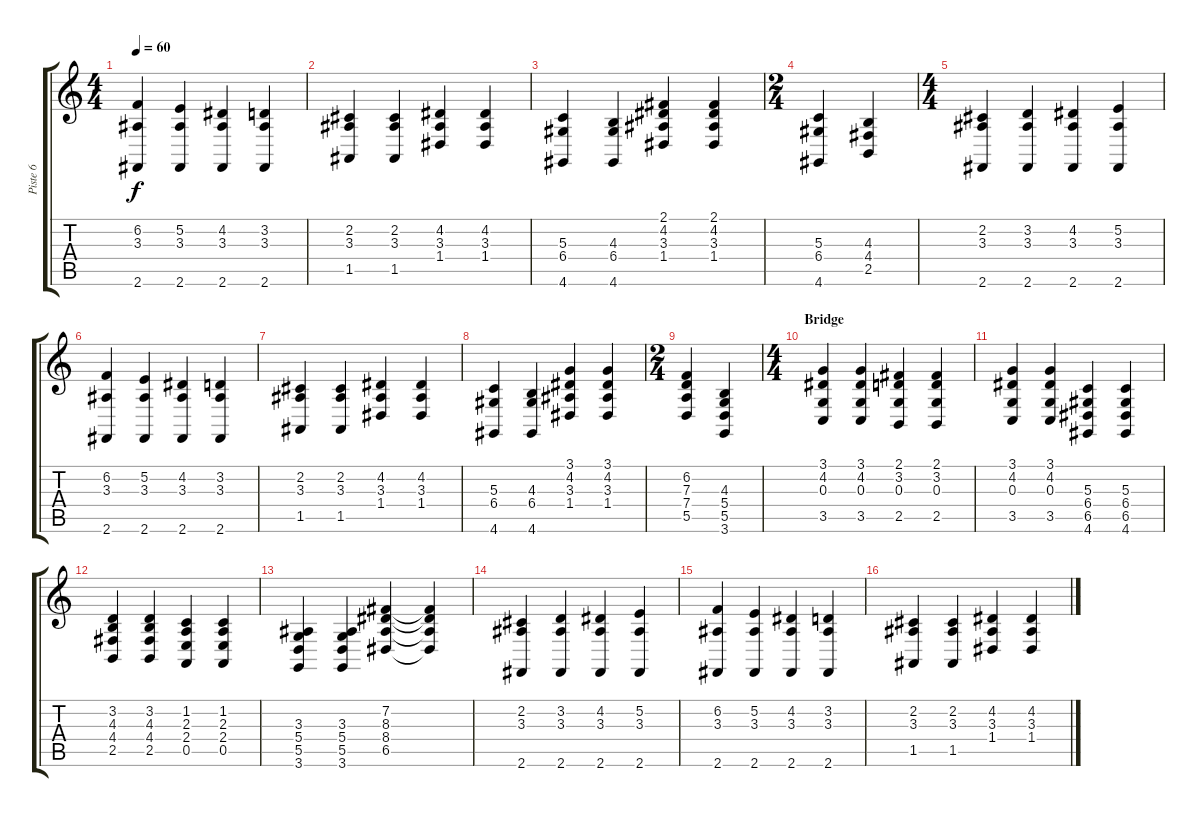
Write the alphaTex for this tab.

\track ("Piste 6" "Piste 6") {instrument tangoaccordion}
\staff {score tabs}
\tuning (E4 B3 G3 D3 A2 E2) {hide}
\ts (4 4)
\tempo 60
\clef g2
\ks c
(6.2 3.3 2.6).4{dy f} (5.2 3.3 2.6).4 (4.2 3.3 2.6).4 (3.2 3.3 2.6).4 |
(2.2 3.3 1.5).4 (2.2 3.3 1.5).4 (4.2 3.3 1.4).4 (4.2 3.3 1.4).4 |
(5.3 6.4 4.6).4 (4.3 6.4 4.6).4 (2.1 4.2 3.3 1.4).4 (2.1 4.2 3.3 1.4).4 |
\ts (2 4)
(5.3 6.4 4.6).4 (4.3 4.4 2.5).4 |
\ts (4 4)
\section ("" "")
(2.2 3.3 2.6).4 (3.2 3.3 2.6).4 (4.2 3.3 2.6).4 (5.2 3.3 2.6).4 |
(6.2 3.3 2.6).4 (5.2 3.3 2.6).4 (4.2 3.3 2.6).4 (3.2 3.3 2.6).4 |
(2.2 3.3 1.5).4 (2.2 3.3 1.5).4 (4.2 3.3 1.4).4 (4.2 3.3 1.4).4 |
(5.3 6.4 4.6).4 (4.3 6.4 4.6).4 (3.1 4.2 3.3 1.4).4 (3.1 4.2 3.3 1.4).4 |
\ts (2 4)
(6.2 7.3 7.4 5.5).4 (4.3 5.4 5.5 3.6).4 |
\ts (4 4)
\section ("" "Bridge")
(3.1 4.2 0.3 3.5).4 (3.1 4.2 0.3 3.5).4 (2.1 3.2 0.3 2.5).4 (2.1 3.2 0.3 2.5).4 |
(3.1 4.2 0.3 3.5).4 (3.1 4.2 0.3 3.5).4 (5.3 6.4 6.5 4.6).4 (5.3 6.4 6.5 4.6).4 |
(3.2 4.3 4.4 2.5).4 (3.2 4.3 4.4 2.5).4 (1.2 2.3 2.4 0.5).4 (1.2 2.3 2.4 0.5).4 |
(3.3 5.4 5.5 3.6).4 (3.3 5.4 5.5 3.6).4 (7.2 8.3 8.4 6.5).4 (7.2{t} 8.3{t} 8.4{t} 6.5{t}).4 |
\section ("" "")
(2.2 3.3 2.6).4 (3.2 3.3 2.6).4 (4.2 3.3 2.6).4 (5.2 3.3 2.6).4 |
(6.2 3.3 2.6).4 (5.2 3.3 2.6).4 (4.2 3.3 2.6).4 (3.2 3.3 2.6).4 |
(2.2 3.3 1.5).4 (2.2 3.3 1.5).4 (4.2 3.3 1.4).4 (4.2 3.3 1.4).4
